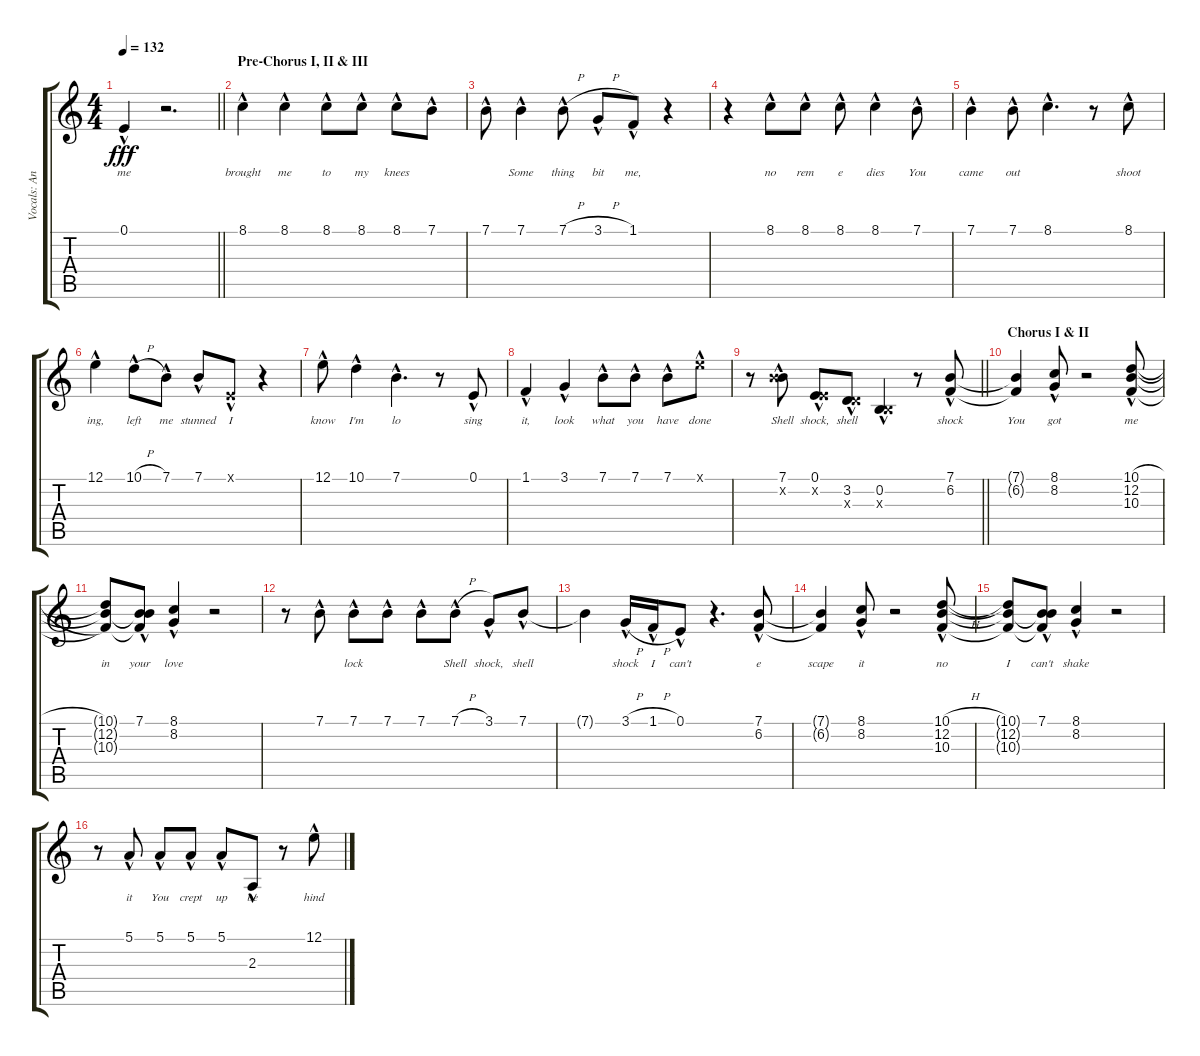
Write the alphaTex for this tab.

\track ("Vocals: Ann" "Vocals: An") {instrument lead2sawtooth}
\staff {score tabs}
\tuning (E4 B3 G3 D3 A2 E2) {hide}
\ts (4 4)
\tempo 132
\clef g2
\barLineRight lightlight
\ks c
0.1{hac}.4{lyrics (0 "me") lyrics (1 "") lyrics (2 "") lyrics (3 "") lyrics (4 "") dy fff} r.2{d} |
\section ("" "Pre-Chorus I, II & III")
8.1{hac}.4{lyrics (0 "brought") lyrics (1 "") lyrics (2 "") lyrics (3 "") lyrics (4 "")} 8.1{hac}.4{lyrics (0 "me") lyrics (1 "") lyrics (2 "") lyrics (3 "") lyrics (4 "")} 8.1{hac}.8{lyrics (0 "to") lyrics (1 "") lyrics (2 "") lyrics (3 "") lyrics (4 "")} 8.1{hac}.8{lyrics (0 "my") lyrics (1 "") lyrics (2 "") lyrics (3 "") lyrics (4 "")} 8.1{hac}.8{lyrics (0 "knees") lyrics (1 "") lyrics (2 "") lyrics (3 "") lyrics (4 "")} 7.1{hac}.8{lyrics (0 "") lyrics (1 "") lyrics (2 "") lyrics (3 "") lyrics (4 "")} |
7.1{hac}.8{lyrics (0 "") lyrics (1 "") lyrics (2 "") lyrics (3 "") lyrics (4 "")} 7.1{hac}.4{lyrics (0 "Some") lyrics (1 "") lyrics (2 "") lyrics (3 "") lyrics (4 "")} 7.1{h hac}.8{lyrics (0 "thing") lyrics (1 "") lyrics (2 "") lyrics (3 "") lyrics (4 "")} 3.1{h hac}.8{lyrics (0 "bit") lyrics (1 "") lyrics (2 "") lyrics (3 "") lyrics (4 "")} 1.1{hac}.8{lyrics (0 "me,") lyrics (1 "") lyrics (2 "") lyrics (3 "") lyrics (4 "")} r.4 |
r.4 8.1{hac}.8{lyrics (0 "no") lyrics (1 "") lyrics (2 "") lyrics (3 "") lyrics (4 "")} 8.1{hac}.8{lyrics (0 "rem") lyrics (1 "") lyrics (2 "") lyrics (3 "") lyrics (4 "")} 8.1{hac}.8{lyrics (0 "e") lyrics (1 "") lyrics (2 "") lyrics (3 "") lyrics (4 "")} 8.1{hac}.4{lyrics (0 "dies") lyrics (1 "") lyrics (2 "") lyrics (3 "") lyrics (4 "")} 7.1{hac}.8{lyrics (0 "You") lyrics (1 "") lyrics (2 "") lyrics (3 "") lyrics (4 "")} |
7.1{hac}.4{lyrics (0 "came") lyrics (1 "") lyrics (2 "") lyrics (3 "") lyrics (4 "")} 7.1{hac}.8{lyrics (0 "out") lyrics (1 "") lyrics (2 "") lyrics (3 "") lyrics (4 "")} 8.1{hac}.4{d lyrics (0 "") lyrics (1 "") lyrics (2 "") lyrics (3 "") lyrics (4 "")} r.8 8.1{hac}.8{lyrics (0 "shoot") lyrics (1 "") lyrics (2 "") lyrics (3 "") lyrics (4 "")} |
12.1{hac}.4{lyrics (0 "ing,") lyrics (1 "") lyrics (2 "") lyrics (3 "") lyrics (4 "")} 10.1{h hac}.8{lyrics (0 "left") lyrics (1 "") lyrics (2 "") lyrics (3 "") lyrics (4 "")} 7.1{hac}.8{lyrics (0 "me") lyrics (1 "") lyrics (2 "") lyrics (3 "") lyrics (4 "")} 7.1{hac}.8{lyrics (0 "stunned") lyrics (1 "") lyrics (2 "") lyrics (3 "") lyrics (4 "")} 0.1{hac x}.8{lyrics (0 "I") lyrics (1 "") lyrics (2 "") lyrics (3 "") lyrics (4 "")} r.4 |
12.1{hac}.8{lyrics (0 "know") lyrics (1 "") lyrics (2 "") lyrics (3 "") lyrics (4 "")} 10.1{hac}.4{lyrics (0 "I'm") lyrics (1 "") lyrics (2 "") lyrics (3 "") lyrics (4 "")} 7.1{hac}.4{d lyrics (0 "lo") lyrics (1 "") lyrics (2 "") lyrics (3 "") lyrics (4 "")} r.8 0.1{hac}.8{lyrics (0 "sing") lyrics (1 "") lyrics (2 "") lyrics (3 "") lyrics (4 "")} |
1.1{hac}.4{lyrics (0 "it,") lyrics (1 "") lyrics (2 "") lyrics (3 "") lyrics (4 "")} 3.1{hac}.4{lyrics (0 "look") lyrics (1 "") lyrics (2 "") lyrics (3 "") lyrics (4 "")} 7.1{hac}.8{lyrics (0 "what") lyrics (1 "") lyrics (2 "") lyrics (3 "") lyrics (4 "")} 7.1{hac}.8{lyrics (0 "you") lyrics (1 "") lyrics (2 "") lyrics (3 "") lyrics (4 "")} 7.1{hac}.8{lyrics (0 "have") lyrics (1 "") lyrics (2 "") lyrics (3 "") lyrics (4 "")} 12.1{hac x}.8{lyrics (0 "done") lyrics (1 "") lyrics (2 "") lyrics (3 "") lyrics (4 "")} |
\barLineRight lightlight
r.8 (7.1{hac} 12.2{hac x}).8{lyrics (0 "Shell") lyrics (1 "") lyrics (2 "") lyrics (3 "") lyrics (4 "")} (0.1{hac} 5.2{hac x}).8{lyrics (0 "shock,") lyrics (1 "") lyrics (2 "") lyrics (3 "") lyrics (4 "")} (3.2{hac} 7.3{hac x}).8{lyrics (0 "shell") lyrics (1 "") lyrics (2 "") lyrics (3 "") lyrics (4 "")} (0.2{hac} 4.3{hac x}).4{lyrics (0 "") lyrics (1 "") lyrics (2 "") lyrics (3 "") lyrics (4 "")} r.8 (7.1{hac} 6.2{hac}).8{lyrics (0 "shock") lyrics (1 "") lyrics (2 "") lyrics (3 "") lyrics (4 "")} |
\section ("" "Chorus I & II")
(7.1{t} 6.2{t}).4{lyrics (0 "You") lyrics (1 "") lyrics (2 "") lyrics (3 "") lyrics (4 "")} (8.1{hac} 8.2{hac}).8{lyrics (0 "got") lyrics (1 "") lyrics (2 "") lyrics (3 "") lyrics (4 "")} r.2 (10.1{h hac} 12.2{hac} 10.3{hac}).8{lyrics (0 "me") lyrics (1 "") lyrics (2 "") lyrics (3 "") lyrics (4 "")} |
(10.1{t} 12.2{t} 10.3{t}).8{lyrics (0 "in") lyrics (1 "") lyrics (2 "") lyrics (3 "") lyrics (4 "")} (7.1{hac} 12.2{t} 10.3{t}).8{lyrics (0 "your") lyrics (1 "") lyrics (2 "") lyrics (3 "") lyrics (4 "")} (8.1{hac} 8.2{hac}).4{lyrics (0 "love") lyrics (1 "") lyrics (2 "") lyrics (3 "") lyrics (4 "")} r.2 |
r.8 7.1{hac}.8{lyrics (0 "") lyrics (1 "") lyrics (2 "") lyrics (3 "") lyrics (4 "")} 7.1{hac}.8{lyrics (0 "lock") lyrics (1 "") lyrics (2 "") lyrics (3 "") lyrics (4 "")} 7.1{hac}.8{lyrics (0 "") lyrics (1 "") lyrics (2 "") lyrics (3 "") lyrics (4 "")} 7.1{hac}.8{lyrics (0 "") lyrics (1 "") lyrics (2 "") lyrics (3 "") lyrics (4 "")} 7.1{h hac}.8{lyrics (0 "Shell") lyrics (1 "") lyrics (2 "") lyrics (3 "") lyrics (4 "")} 3.1{hac}.8{lyrics (0 "shock,") lyrics (1 "") lyrics (2 "") lyrics (3 "") lyrics (4 "")} 7.1{hac}.8{lyrics (0 "shell") lyrics (1 "") lyrics (2 "") lyrics (3 "") lyrics (4 "")} |
7.1{t}.4{lyrics (0 "") lyrics (1 "") lyrics (2 "") lyrics (3 "") lyrics (4 "")} 3.1{h hac}.16{lyrics (0 "shock") lyrics (1 "") lyrics (2 "") lyrics (3 "") lyrics (4 "")} 1.1{h hac}.16{lyrics (0 "I") lyrics (1 "") lyrics (2 "") lyrics (3 "") lyrics (4 "")} 0.1{hac}.8{lyrics (0 "can't") lyrics (1 "") lyrics (2 "") lyrics (3 "") lyrics (4 "")} r.4{d} (7.1{hac} 6.2{hac}).8{lyrics (0 "e") lyrics (1 "") lyrics (2 "") lyrics (3 "") lyrics (4 "")} |
(7.1{t} 6.2{t}).4{lyrics (0 "scape") lyrics (1 "") lyrics (2 "") lyrics (3 "") lyrics (4 "")} (8.1{hac} 8.2{hac}).8{lyrics (0 "it") lyrics (1 "") lyrics (2 "") lyrics (3 "") lyrics (4 "")} r.2 (10.1{h hac} 12.2{hac} 10.3{hac}).8{lyrics (0 "no") lyrics (1 "") lyrics (2 "") lyrics (3 "") lyrics (4 "")} |
(10.1{t} 12.2{t} 10.3{t}).8{lyrics (0 "I") lyrics (1 "") lyrics (2 "") lyrics (3 "") lyrics (4 "")} (7.1{hac} 12.2{t} 10.3{t}).8{lyrics (0 "can't") lyrics (1 "") lyrics (2 "") lyrics (3 "") lyrics (4 "")} (8.1{hac} 8.2{hac}).4{lyrics (0 "shake") lyrics (1 "") lyrics (2 "") lyrics (3 "") lyrics (4 "")} r.2 |
r.8 5.1{hac}.8{lyrics (0 "it") lyrics (1 "") lyrics (2 "") lyrics (3 "") lyrics (4 "")} 5.1{hac}.8{lyrics (0 "You") lyrics (1 "") lyrics (2 "") lyrics (3 "") lyrics (4 "")} 5.1{hac}.8{lyrics (0 "crept") lyrics (1 "") lyrics (2 "") lyrics (3 "") lyrics (4 "")} 5.1{hac}.8{lyrics (0 "up") lyrics (1 "") lyrics (2 "") lyrics (3 "") lyrics (4 "")} 2.3{hac}.8{lyrics (0 "be") lyrics (1 "") lyrics (2 "") lyrics (3 "") lyrics (4 "")} r.8 12.1{hac}.8{lyrics (0 "hind") lyrics (1 "") lyrics (2 "") lyrics (3 "") lyrics (4 "")}
